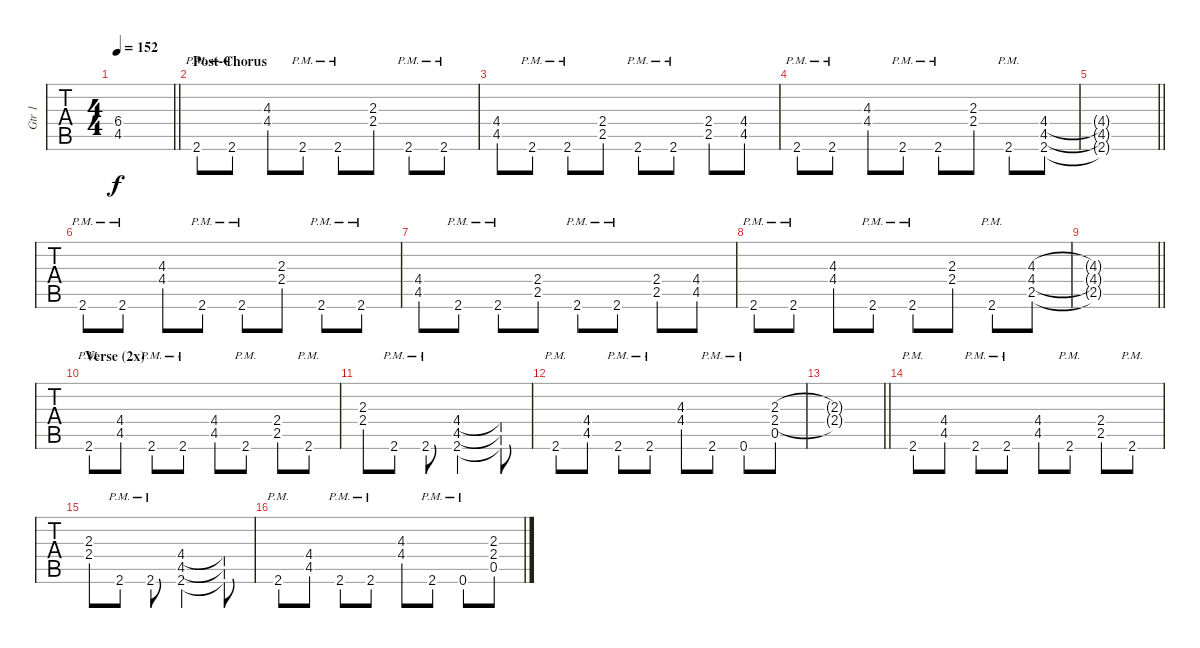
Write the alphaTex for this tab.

\track ("Gtr 1" "Gtr 1") {instrument overdrivenguitar}
\staff {tabs}
\tuning (E4 B3 G3 D3 A2 E2) {hide}
\ts (4 4)
\tempo 152
\clef g2
\barLineRight lightlight
\ks c
(6.4 4.5).1{dy f} |
\section ("" "Post-Chorus")
2.6{pm}.8 2.6{pm}.8 (4.3 4.4).8 2.6{pm}.8 2.6{pm}.8 (2.3 2.4).8 2.6{pm}.8 2.6{pm}.8 |
(4.4 4.5).8 2.6{pm}.8 2.6{pm}.8 (2.4 2.5).8 2.6{pm}.8 2.6{pm}.8 (2.4 2.5).8 (4.4 4.5).8 |
2.6{pm}.8 2.6{pm}.8 (4.3 4.4).8 2.6{pm}.8 2.6{pm}.8 (2.3 2.4).8 2.6{pm}.8 (4.4 4.5 2.6).8 |
\barLineRight lightlight
(4.4{t} 4.5{t} 2.6{t}).1 |
2.6{pm}.8 2.6{pm}.8 (4.3 4.4).8 2.6{pm}.8 2.6{pm}.8 (2.3 2.4).8 2.6{pm}.8 2.6{pm}.8 |
(4.4 4.5).8 2.6{pm}.8 2.6{pm}.8 (2.4 2.5).8 2.6{pm}.8 2.6{pm}.8 (2.4 2.5).8 (4.4 4.5).8 |
2.6{pm}.8 2.6{pm}.8 (4.3 4.4).8 2.6{pm}.8 2.6{pm}.8 (2.3 2.4).8 2.6{pm}.8 (4.3 4.4 2.5).8 |
\barLineRight lightlight
(4.3{t} 4.4{t} 2.5{t}).1 |
\section ("" "Verse (2x)")
2.6{pm}.8 (4.4 4.5).8 2.6{pm}.8 2.6{pm}.8 (4.4 4.5).8 2.6{pm}.8 (2.4 2.5).8 2.6{pm}.8 |
(2.3 2.4).8 2.6{pm}.8 2.6{pm}.8 (4.4 4.5 2.6).2 (4.4{t} 4.5{t} 2.6{t}).8 |
2.6{pm}.8 (4.4 4.5).8 2.6{pm}.8 2.6{pm}.8 (4.3 4.4).8 2.6{pm}.8 0.6{pm}.8 (2.3 2.4 0.5).8 |
\barLineRight lightlight
(2.3{t} 2.4{t}).1 |
2.6{pm}.8 (4.4 4.5).8 2.6{pm}.8 2.6{pm}.8 (4.4 4.5).8 2.6{pm}.8 (2.4 2.5).8 2.6{pm}.8 |
(2.3 2.4).8 2.6{pm}.8 2.6{pm}.8 (4.4 4.5 2.6).2 (4.4{t} 4.5{t} 2.6{t}).8 |
2.6{pm}.8 (4.4 4.5).8 2.6{pm}.8 2.6{pm}.8 (4.3 4.4).8 2.6{pm}.8 0.6{pm}.8 (2.3 2.4 0.5).8
